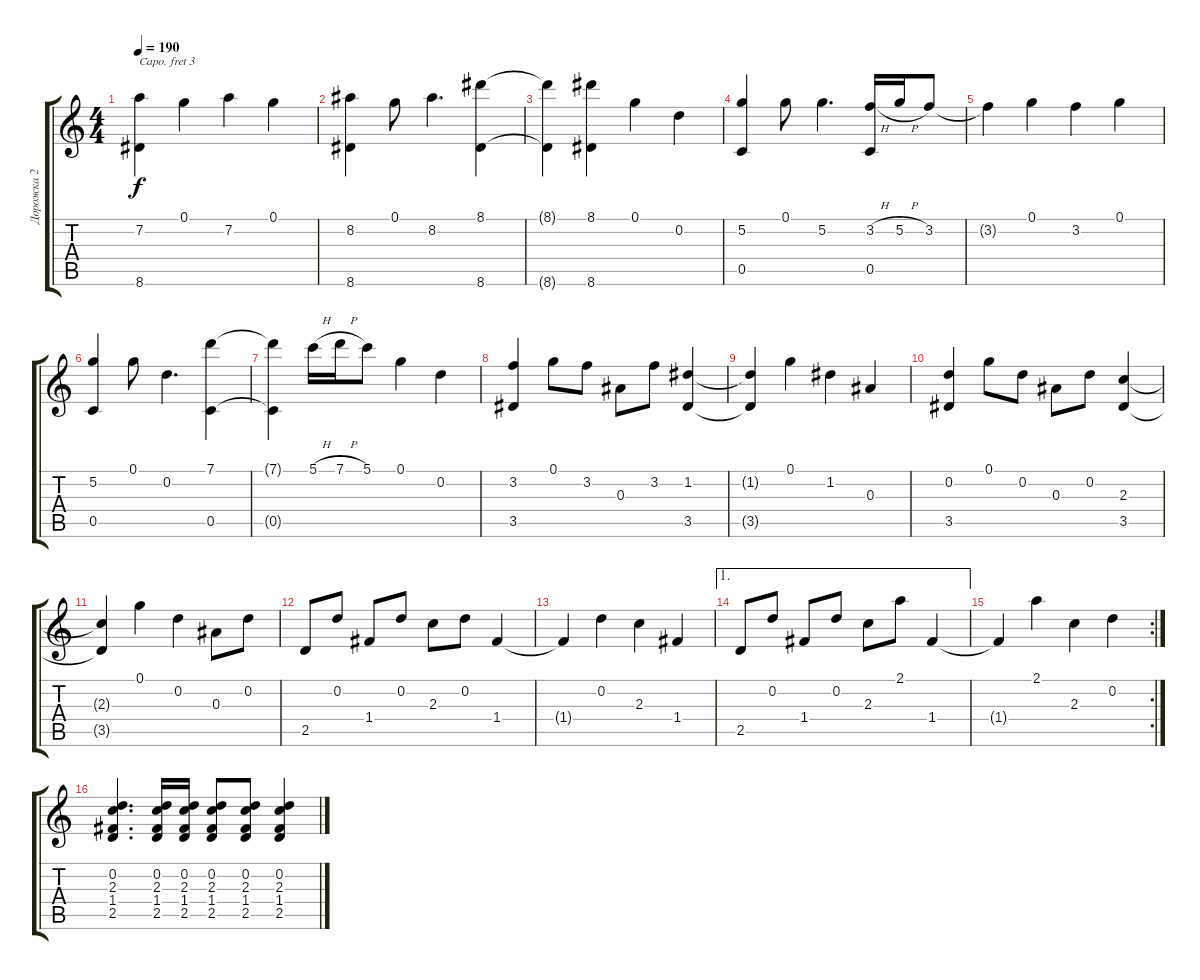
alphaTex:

\track ("Дорожка 2" "Дорожка 2") {instrument acousticguitarsteel}
\staff {score tabs}
\capo 3
\tuning (E4 B3 G3 D3 A2 E2) {hide}
\ts (4 4)
\tempo 190
\clef g2
\ks c
(7.2{t} 8.6{t}).4{dy f} 0.1.4 7.2.4 0.1.4 |
(8.2 8.6).4 0.1.8 8.2.4{d} (8.1 8.6).4 |
(8.1{t} 8.6{t}).4 (8.1 8.6).4 0.1.4 0.2.4 |
(5.2 0.5).4 0.1.8 5.2.4{d} (3.2{h} 0.5).16 5.2{h}.16 3.2.8 |
3.2{t}.4 0.1.4 3.2.4 0.1.4 |
(5.2 0.5).4 0.1.8 0.2.4{d} (7.1 0.5).4 |
(7.1{t} 0.5{t}).4 5.1{h}.16 7.1{h}.16 5.1.8 0.1.4 0.2.4 |
(3.2 3.5).4 0.1.8 3.2.8 0.3.8 3.2.8 (1.2 3.5).4 |
(1.2{t} 3.5{t}).4 0.1.4 1.2.4 0.3.4 |
(0.2 3.5).4 0.1.8 0.2.8 0.3.8 0.2.8 (2.3 3.5).4 |
(2.3{t} 3.5{t}).4 0.1.4 0.2.4 0.3.8 0.2.8 |
2.5.8 0.2.8 1.4.8 0.2.8 2.3.8 0.2.8 1.4.4 |
1.4{t}.4 0.2.4 2.3.4 1.4.4 |
\ae 1
2.5.8 0.2.8 1.4.8 0.2.8 2.3.8 2.1.8 1.4.4 |
\rc 2
1.4{t}.4 2.1.4 2.3.4 0.2.4 |
(0.2 2.3 1.4 2.5).4{d} (0.2 2.3 1.4 2.5).16 (0.2 2.3 1.4 2.5).16 (0.2 2.3 1.4 2.5).8 (0.2 2.3 1.4 2.5).8 (0.2 2.3 1.4 2.5).4
